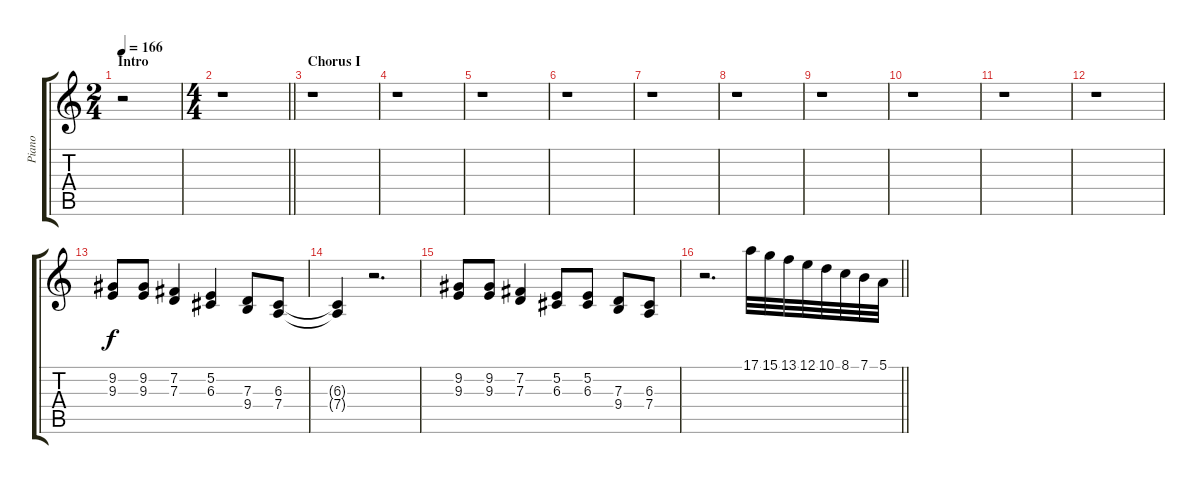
\track ("Piano" "Piano") {instrument acousticgrandpiano}
\staff {score tabs}
\tuning (E4 B3 G3 D3 A2 E2) {hide}
\ts (2 4)
\section ("" "Intro")
\tempo 166
\clef g2
\ks c
r.2{dy f instrument acousticgrandpiano} |
\ts (4 4)
\barLineRight lightlight
r.1 |
\section ("" "Chorus I")
r.1 |
r.1 |
r.1 |
r.1 |
r.1 |
r.1 |
r.1 |
r.1 |
r.1 |
r.1 |
(9.2 9.3).8 (9.2 9.3).8 (7.2 7.3).4 (5.2 6.3).4 (7.3 9.4).8 (6.3 7.4).8 |
(6.3{t} 7.4{t}).4 r.2{d} |
(9.2 9.3).8 (9.2 9.3).8 (7.2 7.3).4 (5.2 6.3).8 (5.2 6.3).8 (7.3 9.4).8 (6.3 7.4).8 |
\barLineRight lightlight
r.2{d} 17.1.32 15.1.32 13.1.32 12.1.32 10.1.32 8.1.32 7.1.32 5.1.32
